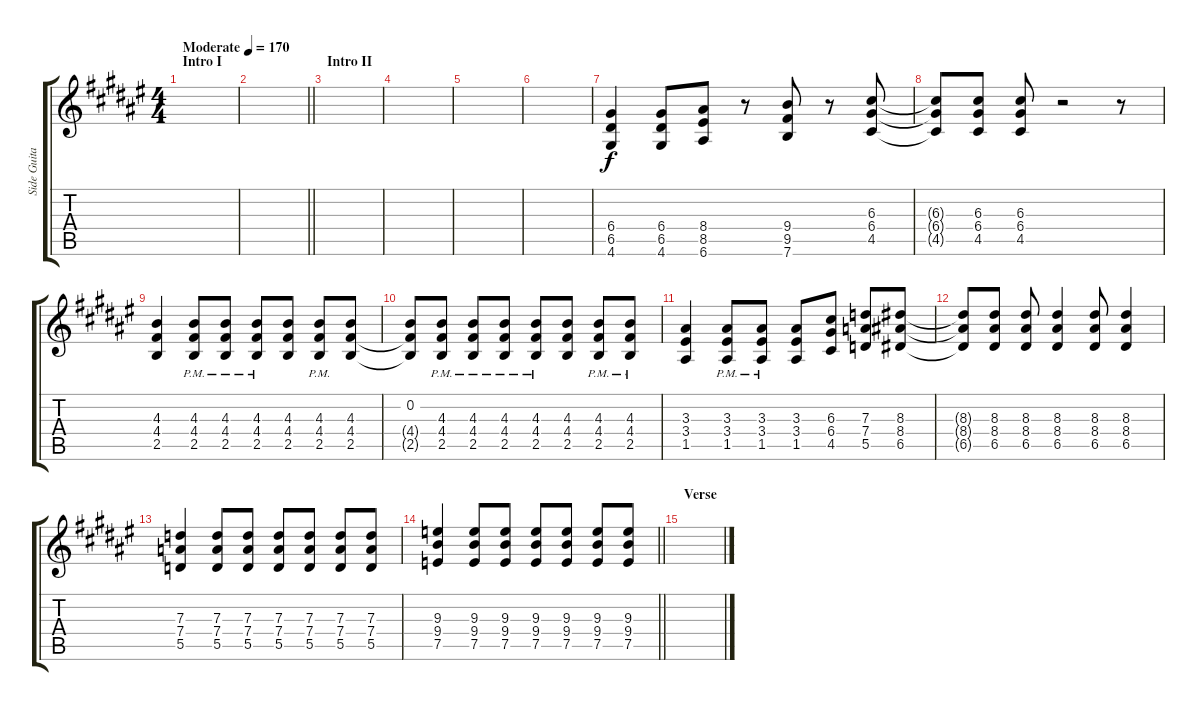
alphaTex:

\track ("Side Guitar" "Side Guita") {instrument overdrivenguitar}
\staff {score tabs}
\tuning (E4 B3 G3 D3 A2 E2) {hide}
\ts (4 4)
\section ("" "Intro I")
\tempo (170 "Moderate")
\clef g2
\ks f#
|
\barLineRight lightlight
|
\section ("" "Intro II")
|
|
|
|
(6.4 6.5 4.6).4 (6.4 6.5 4.6).8 (8.4 8.5 6.6).8 r.8 (9.4 9.5 7.6).8 r.8 (6.3 6.4 4.5).8 |
(6.3{t} 6.4{t} 4.5{t}).8 (6.3 6.4 4.5).8 (6.3 6.4 4.5).8 r.2 r.8 |
(4.3 4.4 2.5).4 (4.3{pm} 4.4{pm} 2.5{pm}).8 (4.3{pm} 4.4{pm} 2.5{pm}).8 (4.3{pm} 4.4{pm} 2.5{pm}).8 (4.3 4.4 2.5).8 (4.3{pm} 4.4{pm} 2.5{pm}).8 (4.3 4.4 2.5).8 |
(0.2 4.4{t} 2.5{t}).8 (4.3{pm} 4.4{pm} 2.5{pm}).8 (4.3{pm} 4.4{pm} 2.5{pm}).8 (4.3{pm} 4.4{pm} 2.5{pm}).8 (4.3{pm} 4.4{pm} 2.5{pm}).8 (4.3 4.4 2.5).8 (4.3{pm} 4.4{pm} 2.5{pm}).8 (4.3{pm} 4.4{pm} 2.5{pm}).8 |
(3.3 3.4 1.5).4 (3.3{pm} 3.4{pm} 1.5{pm}).8 (3.3{pm} 3.4{pm} 1.5{pm}).8 (3.3 3.4 1.5).8 (6.3 6.4 4.5).8 (7.3 7.4 5.5).8 (8.3 8.4 6.5).8 |
(8.3{t} 8.4{t} 6.5{t}).8 (8.3 8.4 6.5).8 (8.3 8.4 6.5).8 (8.3 8.4 6.5).4 (8.3 8.4 6.5).8 (8.3 8.4 6.5).4 |
(7.3 7.4 5.5).4 (7.3 7.4 5.5).8 (7.3 7.4 5.5).8 (7.3 7.4 5.5).8 (7.3 7.4 5.5).8 (7.3 7.4 5.5).8 (7.3 7.4 5.5).8 |
\barLineRight lightlight
(9.3 9.4 7.5).4 (9.3 9.4 7.5).8 (9.3 9.4 7.5).8 (9.3 9.4 7.5).8 (9.3 9.4 7.5).8 (9.3 9.4 7.5).8 (9.3 9.4 7.5).8 |
\section ("" "Verse")
